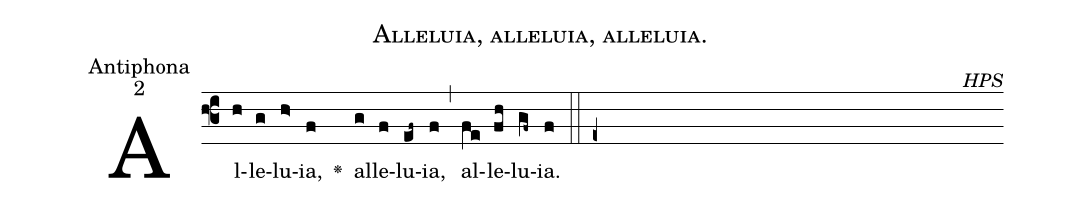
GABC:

name:Alleluia, alleluia, alleluia.;
office-part:Antiphona;
mode:2;
commentary:HPS;
%%
(f3)Al(h)le(g)lu(h>)ia,(f) <v>\greheightstar</v>() al(g)le(f)lu(ef~)ia,(f) (,) al(fe)le(fh)lu(gf~)ia.(f) (::e+)
